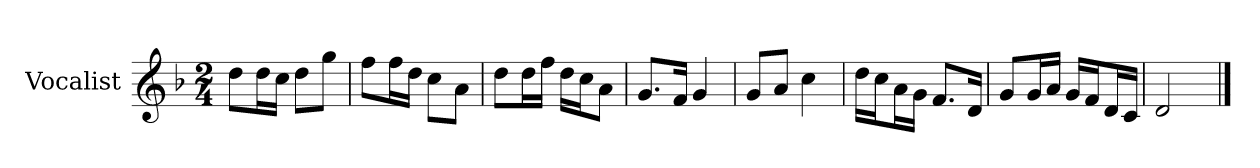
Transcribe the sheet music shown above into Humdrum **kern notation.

**kern
*part1
*staff1
*I"Vocalist
*k[b-]
*F:
*M2/4
=
8ddL
16ddL
16ccJJ
8ddL
8ggJ
=1
8ffL
16ffL
16ddJJ
8ccL
8aJ
=2
8ddL
16ddL
16ffJJ
16ddLL
16ccJ
8aJ
=3
8.gL
16fJk
4g
=4
8gL
8aJ
4cc
=5
16ddLL
16ccJ
16aL
16gJJ
8.fL
16dJk
=6
8gL
16gL
16aJJ
16gLL
16fJ
16dL
16cJJ
=7
2d
==
*-
